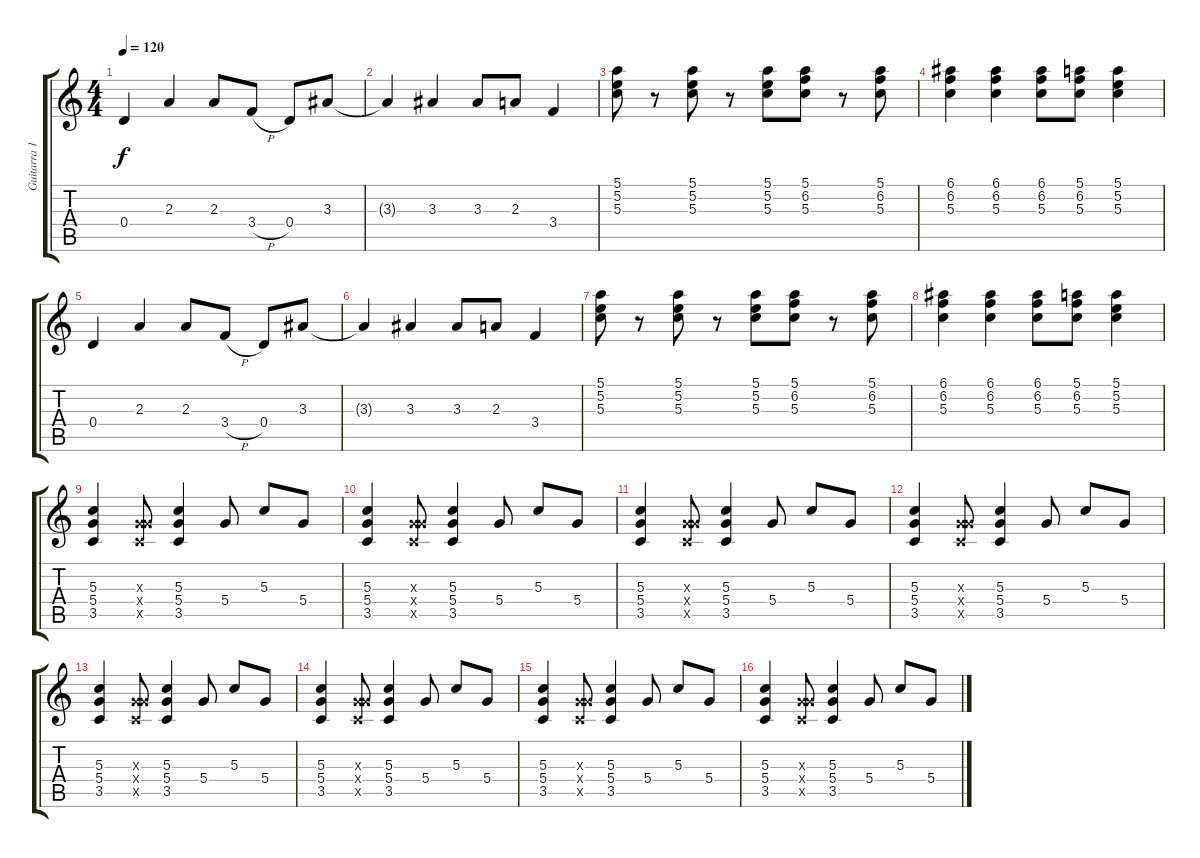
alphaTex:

\track ("Guitarra 1" "Guitarra 1") {instrument electricguitarclean}
\staff {score tabs}
\tuning (E4 B3 G3 D3 A2 E2) {hide}
\ts (4 4)
\tempo 120
\clef g2
\ks c
0.4.4{dy f} 2.3.4 2.3.8 3.4{h}.8 0.4.8 3.3.8 |
3.3{t}.4 3.3.4 3.3.8 2.3.8 3.4.4 |
(5.1 5.2 5.3).8 r.8 (5.1 5.2 5.3).8 r.8 (5.1 5.2 5.3).8 (5.1 6.2 5.3).8 r.8 (5.1 6.2 5.3).8 |
(6.1 6.2 5.3).4 (6.1 6.2 5.3).4 (6.1 6.2 5.3).8 (5.1 6.2 5.3).8 (5.1 5.2 5.3).4 |
0.4.4 2.3.4 2.3.8 3.4{h}.8 0.4.8 3.3.8 |
3.3{t}.4 3.3.4 3.3.8 2.3.8 3.4.4 |
(5.1 5.2 5.3).8 r.8 (5.1 5.2 5.3).8 r.8 (5.1 5.2 5.3).8 (5.1 6.2 5.3).8 r.8 (5.1 6.2 5.3).8 |
(6.1 6.2 5.3).4 (6.1 6.2 5.3).4 (6.1 6.2 5.3).8 (5.1 6.2 5.3).8 (5.1 5.2 5.3).4 |
(5.3 5.4 3.5).4 (0.3{x} 5.4{x} 3.5{x}).8 (5.3 5.4 3.5).4 5.4.8 5.3.8 5.4.8 |
(5.3 5.4 3.5).4 (0.3{x} 5.4{x} 3.5{x}).8 (5.3 5.4 3.5).4 5.4.8 5.3.8 5.4.8 |
(5.3 5.4 3.5).4 (0.3{x} 5.4{x} 3.5{x}).8 (5.3 5.4 3.5).4 5.4.8 5.3.8 5.4.8 |
(5.3 5.4 3.5).4 (0.3{x} 5.4{x} 3.5{x}).8 (5.3 5.4 3.5).4 5.4.8 5.3.8 5.4.8 |
(5.3 5.4 3.5).4 (0.3{x} 5.4{x} 3.5{x}).8 (5.3 5.4 3.5).4 5.4.8 5.3.8 5.4.8 |
(5.3 5.4 3.5).4 (0.3{x} 5.4{x} 3.5{x}).8 (5.3 5.4 3.5).4 5.4.8 5.3.8 5.4.8 |
(5.3 5.4 3.5).4 (0.3{x} 5.4{x} 3.5{x}).8 (5.3 5.4 3.5).4 5.4.8 5.3.8 5.4.8 |
(5.3 5.4 3.5).4 (0.3{x} 5.4{x} 3.5{x}).8 (5.3 5.4 3.5).4 5.4.8 5.3.8 5.4.8
